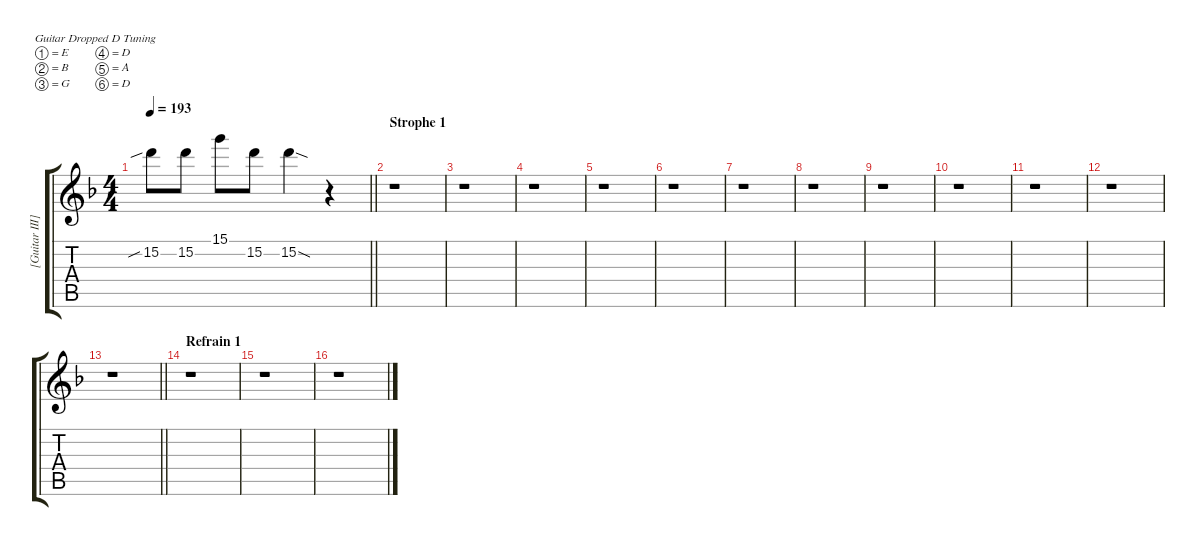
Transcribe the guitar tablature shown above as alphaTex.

\hideDynamics
\bracketExtendMode groupsimilarinstruments
\firstSystemTrackNameMode fullname
\otherSystemsTrackNameMode fullname
\otherSystemsTrackNameOrientation horizontal
\track ("[Guitar III]" "E-Gt") {instrument distortionguitar}
\staff {score tabs}
\tuning (E4 B3 G3 D3 A2 D2)
\ts (4 4)
\tempo 193
\clef g2
\barLineRight lightlight
\ks f
15.2{sib}.8{dy f} 15.2.8 15.1.8 15.2.8 15.2{sod}.4 r.4 |
\section ("" "Strophe 1")
r.1 |
r.1 |
r.1 |
r.1 |
r.1 |
r.1 |
r.1 |
r.1 |
r.1 |
r.1 |
r.1 |
\barLineRight lightlight
r.1 |
\section ("" "Refrain 1")
r.1 |
r.1 |
r.1
